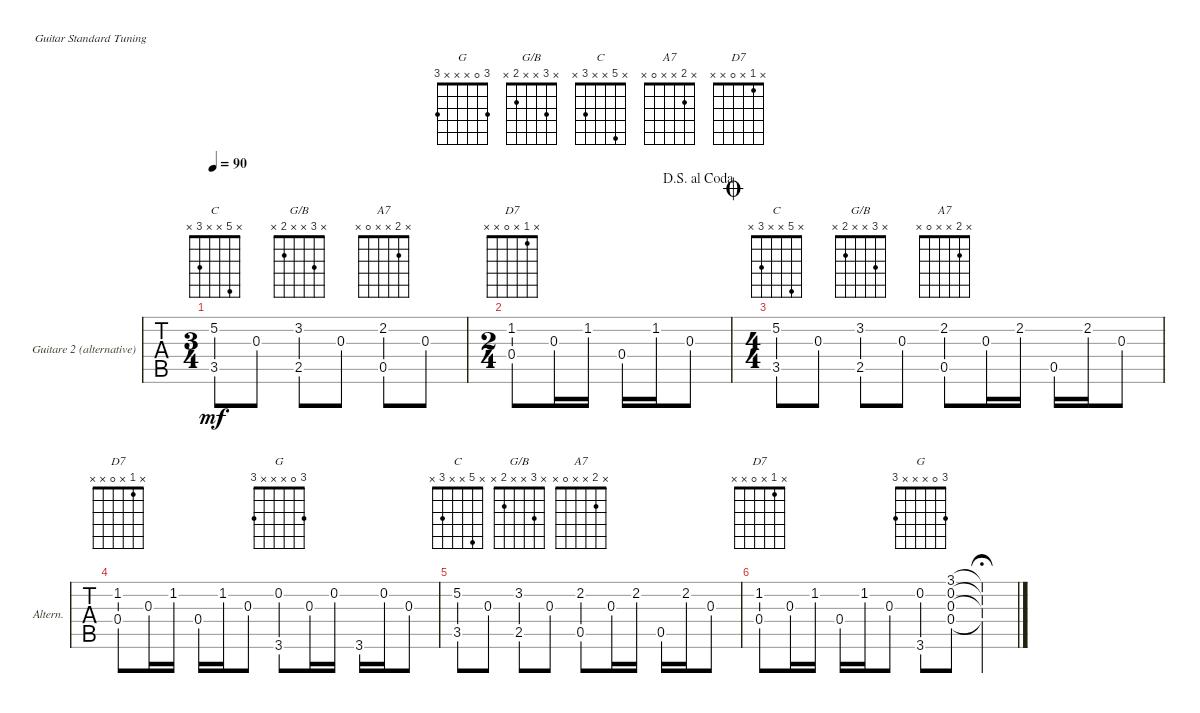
\defaultSystemsLayout 4
\singleTrackTrackNamePolicy allsystems
\multiTrackTrackNamePolicy allsystems
\firstSystemTrackNameMode fullname
\firstSystemTrackNameOrientation horizontal
\otherSystemsTrackNameOrientation horizontal
\chordDiagramsInScore
\track ("Guitare 2 (alternative)" "Altern.") {instrument acousticguitarsteel}
\staff {tabs}
\tuning (E4 B3 G3 D3 A2 E2)
\chord ("G" x 0 x x x 3)
\chord ("G/B" x 3 x x 2 x)
\chord ("C" x 5 x x 3 x)
\chord ("A7" x 2 x x 0 x)
\chord ("D7" x 1 x 0 x x)
\chord ("G" 3 0 x x x 3)
\ts (3 4)
\tempo 90
\clef g2
\scale
1.03909
\ks g
(5.2{hac} 3.5).8{ch "C" dy mf} 0.3.8 (3.2{ac} 2.5).8{ch "G/B"} 0.3.8 (2.2{ac} 0.5).8{ch "A7"} 0.3.8 |
\ts (2 4)
\jump dalsegnoalcoda
\scale
0.960908 (1.2 0.4).8{ch "D7"} 0.3.16 1.2.16 0.4.16 1.2.16 0.3.8 |
\ts (4 4)
\jump coda
\scale
1.06179 (3.5 5.2).8{ch "C"} 0.3.8 (3.2 2.5).8{ch "G/B"} 0.3.8 (2.2 0.5).8{ch "A7"} 0.3.16 2.2.16 0.5.16 2.2.16 0.3.8 |
\scale
0.938209 (1.2 0.4).8{ch "D7"} 0.3.16 1.2.16 0.4.16 1.2.16 0.3.8 (3.6 0.2).8{ch "G"} 0.3.16 0.2.16 3.6.16 0.2.16 0.3.8 |
\scale
1.03909 (3.5 5.2).8{ch "C"} 0.3.8 (3.2 2.5).8{ch "G/B"} 0.3.8 (2.2 0.5).8{ch "A7"} 0.3.16 2.2.16 0.5.16 2.2.16 0.3.8 |
\scale
0.960908 (1.2 0.4).8{ch "D7"} 0.3.16 1.2.16 0.4.16 1.2.16 0.3.8 (3.6 0.2).8{ch "G"} (3.1{ac} 0.2{ac} 0.3{ac} 0.4{ac}).8 (0.4{t} 0.3{t} 0.2{t} 3.1{t}).4{fermata (medium 0.5)}
